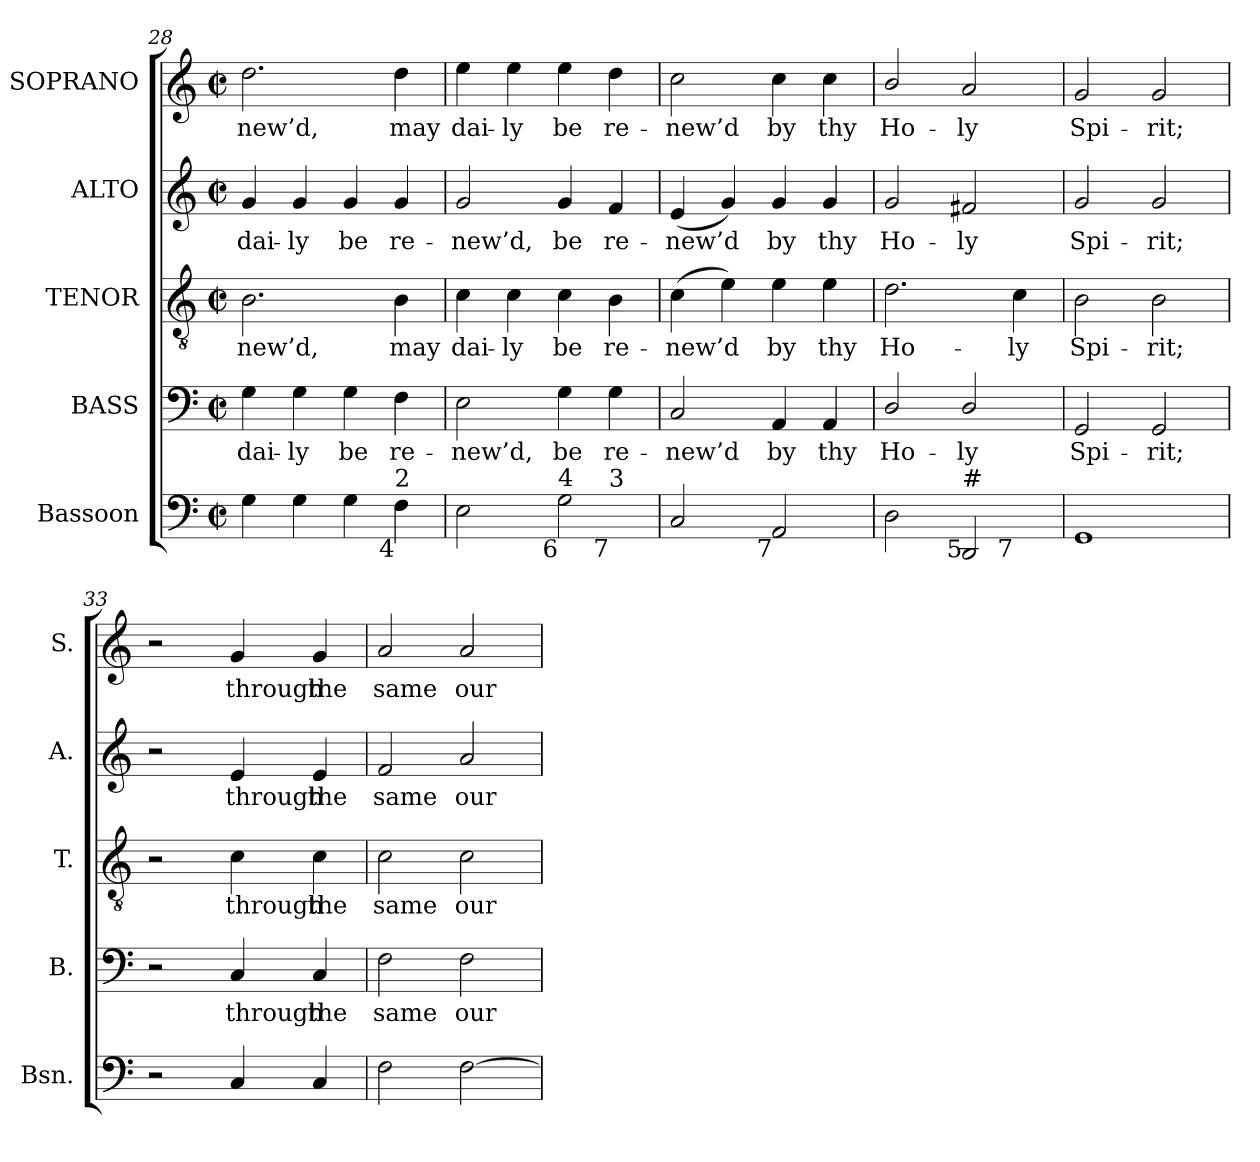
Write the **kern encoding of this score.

**kern	**kern	**text	**kern	**text	**kern	**text	**kern	**text
*part5	*part4	*part4	*part3	*part3	*part2	*part2	*part1	*part1
*staff5	*staff4	*staff4	*staff3	*staff3	*staff2	*staff2	*staff1	*staff1
*I"Bassoon	*I"BASS	*	*I"TENOR	*	*I"ALTO	*	*I"SOPRANO	*
*I'Bsn.	*I'B.	*	*I'T.	*	*I'A.	*	*I'S.	*
*clefF4	*clefF4	*	*clefGv2	*	*clefG2	*	*clefG2	*
*	*	*	*ITrd7c12	*	*	*	*	*
*k[]	*k[]	*	*k[]	*	*k[]	*	*k[]	*
*C:	*C:	*	*C:	*	*C:	*	*C:	*
*M2/2	*M2/2	*	*M2/2	*	*M2/2	*	*M2/2	*
*met(c|)	*met(c|)	*	*met(c|)	*	*met(c|)	*	*met(c|)	*
=28	=28	=28	=28	=28	=28	=28	=28	=28
!	!	!LO:LY:b:color=#000000	!	!	!	!	!	!
!	!	!	!	!LO:LY:b:color=#000000	!	!	!	!
!	!	!	!	!	!	!LO:LY:b:color=#000000	!	!
!	!	!	!	!	!	!	!	!LO:LY:b:color=#000000
4Gi\	4Gi\	dai-	2.BBi\	-new’d,	4gi/	dai-	2.ddi\	-new’d,
!	!	!LO:LY:b:color=#000000	!	!	!	!	!	!
!	!	!	!	!	!	!LO:LY:b:color=#000000	!	!
4Gi\	4Gi\	-ly	.	.	4gi/	-ly	.	.
!	!	!LO:LY:b:color=#000000	!	!	!	!	!	!
!	!	!	!	!	!	!LO:LY:b:color=#000000	!	!
4Gi\	4Gi\	be	.	.	4gi/	be	.	.
!	!	!LO:LY:b:color=#000000	!	!	!	!	!	!
!	!	!	!	!LO:LY:b:color=#000000	!	!	!	!
!	!	!	!	!	!	!LO:LY:b:color=#000000	!	!
!LO:TX:b:rj:t=4	!	!	!	!	!	!	!	!
!LO:TX:t=2	!	!	!	!	!	!	!	!
!	!	!	!	!	!	!	!	!LO:LY:b:color=#000000
4Fi\	4Fi\	re-	4BBi\	may	4gi/	re-	4ddi\	may
=29	=29	=29	=29	=29	=29	=29	=29	=29
!	!	!LO:LY:b:color=#000000	!	!	!	!	!	!
!	!	!	!	!LO:LY:b:color=#000000	!	!	!	!
!	!	!	!	!	!	!LO:LY:b:color=#000000	!	!
!LO:TX:b:rj:t=6	!	!	!	!	!	!	!	!
!	!	!	!	!	!	!	!	!LO:LY:b:color=#000000
*^	*	*	*	*	*	*	*	*
2Ei\	2.ryy	2Ei\	-new’d,	4Ci\	dai-	2gi/	-new’d,	4eei\	dai-
!	!	!	!	!	!LO:LY:b:color=#000000	!	!	!	!
!	!	!	!	!	!	!	!	!	!LO:LY:b:color=#000000
.	.	.	.	4Ci\	-ly	.	.	4eei\	-ly
!	!	!	!LO:LY:b:color=#000000	!	!	!	!	!	!
!	!	!	!	!	!LO:LY:b:color=#000000	!	!	!	!
!	!	!	!	!	!	!	!LO:LY:b:color=#000000	!	!
!LO:TX:b:rj:t=6	!	!	!	!	!	!	!	!	!
!LO:TX:t=4	!	!	!	!	!	!	!	!	!
!	!	!	!	!	!	!	!	!	!LO:LY:b:color=#000000
2Gi\	.	4Gi\	be	4Ci\	be	4gi/	be	4eei\	be
!	!	!	!LO:LY:b:color=#000000	!	!	!	!	!	!
!	!	!	!	!	!LO:LY:b:color=#000000	!	!	!	!
!	!	!	!	!	!	!	!LO:LY:b:color=#000000	!	!
!	!LO:TX:b:rj:t=7	!	!	!	!	!	!	!	!
!	!LO:TX:t=3	!	!	!	!	!	!	!	!
!	!	!	!	!	!	!	!	!	!LO:LY:b:color=#000000
.	4ryy	4Gi\	re-	4BBi\	re-	4fi/	re-	4ddi\	re-
*v	*v	*	*	*	*	*	*	*	*
!!LO:LB:g=z
=30	=30	=30	=30	=30	=30	=30	=30	=30
*^	*	*	*	*	*	*	*	*
!	!	!	!LO:LY:b:color=#000000	!	!	!	!	!	!
*v	*v	*	*	*	*	*	*	*	*
*^	*	*	*	*	*	*	*	*
!	!	!	!	!	!LO:LY:b:color=#000000	!	!	!	!
*v	*v	*	*	*	*	*	*	*	*
*^	*	*	*	*	*	*	*	*
!	!	!	!	!	!	!	!LO:LY:b:color=#000000	!	!
*v	*v	*	*	*	*	*	*	*	*
*^	*	*	*	*	*	*	*	*
!	!	!	!	!	!	!	!	!	!LO:LY:b:color=#000000
*v	*v	*	*	*	*	*	*	*	*
2Ci/	2Ci/	-new’d	(4Ci\	-new’d	(4ei/	-new’d	2cci\	-new’d
.	.	.	4Ei\)	.	4gi/)	.	.	.
!	!	!LO:LY:b:color=#000000	!	!	!	!	!	!
!	!	!	!	!LO:LY:b:color=#000000	!	!	!	!
!	!	!	!	!	!	!LO:LY:b:color=#000000	!	!
!LO:TX:b:rj:t=7	!	!	!	!	!	!	!	!
!	!	!	!	!	!	!	!	!LO:LY:b:color=#000000
2AAi/	4AAi/	by	4Ei\	by	4gi/	by	4cci\	by
!	!	!LO:LY:b:color=#000000	!	!	!	!	!	!
!	!	!	!	!LO:LY:b:color=#000000	!	!	!	!
!	!	!	!	!	!	!LO:LY:b:color=#000000	!	!
!	!	!	!	!	!	!	!	!LO:LY:b:color=#000000
.	4AAi/	thy	4Ei\	thy	4gi/	thy	4cci\	thy
=31	=31	=31	=31	=31	=31	=31	=31	=31
!	!	!LO:LY:b:color=#000000	!	!	!	!	!	!
!	!	!	!	!LO:LY:b:color=#000000	!	!	!	!
!	!	!	!	!	!	!LO:LY:b:color=#000000	!	!
!LO:TX:b:rj:t=6	!	!	!	!	!	!	!	!
!LO:TX:t=4	!	!	!	!	!	!	!	!
!	!	!	!	!	!	!	!	!LO:LY:b:color=#000000
*^	*	*	*	*	*	*	*	*
2Di\	2.ryy	2Di/	Ho-	2.Di\	Ho-	2gi/	Ho-	2bi/	Ho-
!	!	!	!LO:LY:b:color=#000000	!	!	!	!	!	!
!	!	!	!	!	!	!	!LO:LY:b:color=#000000	!	!
!LO:TX:b:rj:t=5	!	!	!	!	!	!	!	!	!
!LO:TX:t=#	!	!	!	!	!	!	!	!	!
!	!	!	!	!	!	!	!	!	!LO:LY:b:color=#000000
2DDi/	.	2Di/	-ly	.	.	2f#Xi/	-ly	2ai/	-ly
!	!LO:TX:b:rj:t=7	!	!	!	!	!	!	!	!
!	!	!	!	!	!LO:LY:b:color=#000000	!	!	!	!
.	4ryy	.	.	4Ci\	-ly	.	.	.	.
*v	*v	*	*	*	*	*	*	*	*
=32	=32	=32	=32	=32	=32	=32	=32	=32
*^	*	*	*	*	*	*	*	*
!	!	!	!LO:LY:b:color=#000000	!	!	!	!	!	!
*v	*v	*	*	*	*	*	*	*	*
*^	*	*	*	*	*	*	*	*
!	!	!	!	!	!LO:LY:b:color=#000000	!	!	!	!
*v	*v	*	*	*	*	*	*	*	*
*^	*	*	*	*	*	*	*	*
!	!	!	!	!	!	!	!LO:LY:b:color=#000000	!	!
*v	*v	*	*	*	*	*	*	*	*
*^	*	*	*	*	*	*	*	*
!	!	!	!	!	!	!	!	!	!LO:LY:b:color=#000000
*v	*v	*	*	*	*	*	*	*	*
1GGi	2GGi/	Spi-	2BBi\	Spi-	2gi/	Spi-	2gi/	Spi-
!	!	!LO:LY:b:color=#000000	!	!	!	!	!	!
!	!	!	!	!LO:LY:b:color=#000000	!	!	!	!
!	!	!	!	!	!	!LO:LY:b:color=#000000	!	!
!	!	!	!	!	!	!	!	!LO:LY:b:color=#000000
.	2GGi/	-rit;	2BBi\	-rit;	2gi/	-rit;	2gi/	-rit;
=33	=33	=33	=33	=33	=33	=33	=33	=33
2r	2r	.	2r	.	2r	.	2r	.
!	!	!LO:LY:b:color=#000000	!	!	!	!	!	!
!	!	!	!	!LO:LY:b:color=#000000	!	!	!	!
!	!	!	!	!	!	!LO:LY:b:color=#000000	!	!
!	!	!	!	!	!	!	!	!LO:LY:b:color=#000000
4Ci/	4Ci/	through	4Ci\	through	4ei/	through	4gi/	through
!	!	!LO:LY:b:color=#000000	!	!	!	!	!	!
!	!	!	!	!LO:LY:b:color=#000000	!	!	!	!
!	!	!	!	!	!	!LO:LY:b:color=#000000	!	!
!	!	!	!	!	!	!	!	!LO:LY:b:color=#000000
4Ci/	4Ci/	the	4Ci\	the	4ei/	the	4gi/	the
=34	=34	=34	=34	=34	=34	=34	=34	=34
!	!	!LO:LY:b:color=#000000	!	!	!	!	!	!
!	!	!	!	!LO:LY:b:color=#000000	!	!	!	!
!	!	!	!	!	!	!LO:LY:b:color=#000000	!	!
!	!	!	!	!	!	!	!	!LO:LY:b:color=#000000
2Fi\	2Fi\	same	2Ci\	same	2fi/	same	2ai/	same
!	!	!LO:LY:b:color=#000000	!	!	!	!	!	!
!	!	!	!	!LO:LY:b:color=#000000	!	!	!	!
!	!	!	!	!	!	!LO:LY:b:color=#000000	!	!
!	!	!	!	!	!	!	!	!LO:LY:b:color=#000000
[2Fi\	2Fi\	our	2Ci\	our	2ai/	our	2ai/	our
=	=	=	=	=	=	=	=	=
*-	*-	*-	*-	*-	*-	*-	*-	*-
